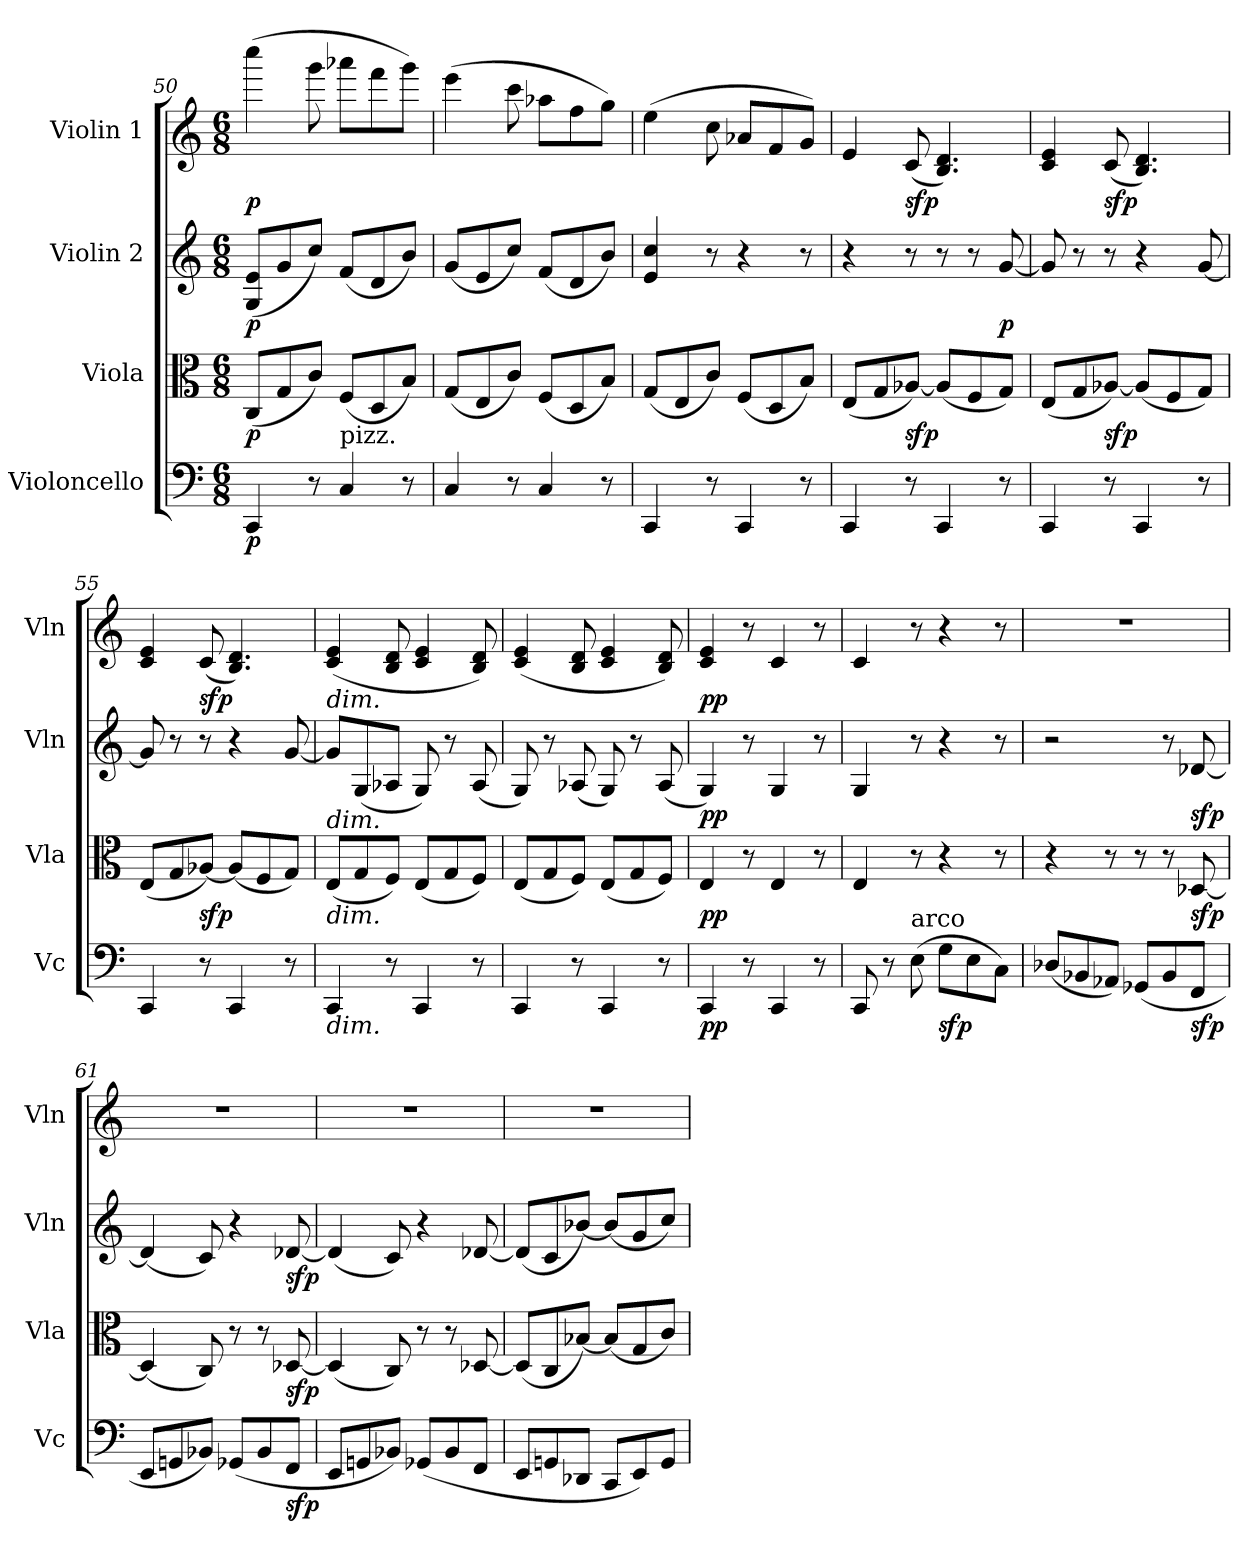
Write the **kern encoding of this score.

**kern	**dynam	**kern	**dynam	**kern	**dynam	**kern	**dynam
*part4	*part4	*part3	*part3	*part2	*part2	*part1	*part1
*staff4	*staff4	*staff3	*staff3	*staff2	*staff2	*staff1	*staff1
*I"Violoncello	*	*I"Viola	*	*I"Violin 2	*	*I"Violin 1	*
*I'Vc	*	*I'Vla	*	*I'Vln	*	*I'Vln	*
!!LO:LB:g=z
*clefF4	*	*clefC3	*	*clefG2	*	*clefG2	*
*k[]	*	*k[]	*	*k[]	*	*k[]	*
*M6/8	*	*M6/8	*	*M6/8	*	*M6/8	*
=50	=50	=50	=50	=50	=50	=50	=50
!	!LO:DY:b	!	!LO:DY:b	!	!LO:DY:b	!	!LO:DY:b
4CC/	p	(<8C/L	p	(8G/ 8e/L	p	(4cccc\	p
.	.	8G/	.	8g/	.	.	.
8r	.	8c/J)	.	8cc/J)	.	8ggg\	.
!LO:TX:a:t=pizz.	!	!	!	!	!	!	!
4C/	.	(8F/L	.	(8f/L	.	8aaa-X\L	.
.	.	8D/	.	8d/	.	8fff\	.
8r	.	8B/J)	.	8b/J)	.	8ggg\J)	.
=51	=51	=51	=51	=51	=51	=51	=51
4C/	.	(8G/L	.	(8g/L	.	(4eee\	.
.	.	8E/	.	8e/	.	.	.
8r	.	8c/J)	.	8cc/J)	.	8ccc\	.
4C/	.	(<8F/L	.	(8f/L	.	8aa-X\L	.
.	.	8D/	.	8d/	.	8ff\	.
8r	.	8B/J)	.	8b/J)	.	8gg\J)	.
!!LO:PB:g=z
=52	=52	=52	=52	=52	=52	=52	=52
4CC/	.	(8G/L	.	4e/ 4cc/	.	(4ee\	.
.	.	8E/	.	.	.	.	.
8r	.	8c/J)	.	8r	.	8cc\	.
4CC/	.	(<8F/L	.	4r	.	8a-X/L	.
.	.	8D/	.	.	.	8f/	.
8r	.	8B/J)	.	8r	.	8g/J)	.
=53	=53	=53	=53	=53	=53	=53	=53
4CC/	.	(<8E/L	.	4r	.	4e/	.
.	.	8G/	.	.	.	.	.
!	!	!	!LO:DY:b	!	!	!	!LO:DY:b
8r	.	[<8A-X/J)	sfp	8r	.	(8c/	sfp
4CC/	.	(<8A-/L]	.	8r	.	4.B/ 4.d/)	.
.	.	8F/	.	8r	.	.	.
!	!	!	!	!	!LO:DY:b	!	!
8r	.	8G/J)	.	[8g/	p	.	.
=54	=54	=54	=54	=54	=54	=54	=54
4CC/	.	(<8E/L	.	8g/]	.	4c/ 4e/	.
.	.	8G/	.	8r	.	.	.
!	!	!	!LO:DY:b	!	!	!	!LO:DY:b
8r	.	[<8A-X/J)	sfp	8r	.	(8c/	sfp
4CC/	.	(<8A-/L]	.	4r	.	4.B/ 4.d/)	.
.	.	8F/	.	.	.	.	.
8r	.	8G/J)	.	[8g/	.	.	.
=55	=55	=55	=55	=55	=55	=55	=55
4CC/	.	(<8E/L	.	8g/]	.	4c/ 4e/	.
.	.	8G/	.	8r	.	.	.
!	!	!	!LO:DY:b	!	!	!	!LO:DY:b
8r	.	[<8A-X/J)	sfp	8r	.	(8c/	sfp
4CC/	.	(<8A-/L]	.	4r	.	4.B/ 4.d/)	.
.	.	8F/	.	.	.	.	.
8r	.	8G/J)	.	[8g/	.	.	.
=56	=56	=56	=56	=56	=56	=56	=56
!	!	!	!	!	!	!LO:TX:b:i:t=dim.	!
!	!	!	!	!LO:TX:b:i:t=dim.	!	!	!
!	!	!LO:TX:b:i:t=dim.	!	!	!	!	!
!LO:TX:b:i:t=dim.	!	!	!	!	!	!	!
4CC/	.	(<8E/L	.	8g/L]	.	(4c/ 4e/	.
.	.	8G/	.	(8G/	.	.	.
8r	.	8F/J)	.	8A-X/J	.	8B/ 8d/	.
4CC/	.	(<8E/L	.	8G/)	.	4c/ 4e/	.
.	.	8G/	.	8r	.	.	.
8r	.	8F/J)	.	(8A-/	.	8B/ 8d/)	.
=57	=57	=57	=57	=57	=57	=57	=57
4CC/	.	(<8E/L	.	8G/)	.	(4c/ 4e/	.
.	.	8G/	.	8r	.	.	.
8r	.	8F/J)	.	(8A-X/	.	8B/ 8d/	.
4CC/	.	(<8E/L	.	8G/)	.	4c/ 4e/	.
.	.	8G/	.	8r	.	.	.
8r	.	8F/J)	.	(8A-/	.	8B/ 8d/)	.
=58	=58	=58	=58	=58	=58	=58	=58
!	!LO:DY:b	!	!LO:DY:b	!	!LO:DY:b	!	!LO:DY:b
4CC/	pp	4E/	pp	4G/)	pp	4c/ 4e/	pp
8r	.	8r	.	8r	.	8r	.
4CC/	.	4E/	.	4G/	.	4c/	.
8r	.	8r	.	8r	.	8r	.
=59	=59	=59	=59	=59	=59	=59	=59
8CC/	.	4E/	.	4G/	.	4c/	.
8r	.	.	.	.	.	.	.
!LO:TX:a:t=arco	!	!	!	!	!	!	!
(8E\	.	8r	.	8r	.	8r	.
!	!LO:DY:b	!	!	!	!	!	!
8G\L	sfp	4r	.	4r	.	4r	.
8E\	.	.	.	.	.	.	.
8C\J)	.	8r	.	8r	.	8r	.
!!LO:LB:g=z
=60	=60	=60	=60	=60	=60	=60	=60
(<8D-X/L	.	4r	.	2r	.	2.r	.
8BB-X/	.	.	.	.	.	.	.
8AA-X/J)	.	8r	.	.	.	.	.
(8GG-X/L	.	8r	.	.	.	.	.
8BB-/	.	8r	.	8r	.	.	.
!	!LO:DY:b	!	!LO:DY:b	!	!LO:DY:b	!	!
8FF/J	sfp	[<8D-X/	sfp	[<8d-X/	sfp	.	.
=61	=61	=61	=61	=61	=61	=61	=61
8EE/L	.	(<4D-/]	.	(4d-/]	.	2.r	.
8GGn/	.	.	.	.	.	.	.
8BB-X/J)	.	8C/)	.	8c/)	.	.	.
(<8GG-X/L	.	8r	.	4r	.	.	.
8BB-/	.	8r	.	.	.	.	.
!	!LO:DY:b	!	!LO:DY:b	!	!LO:DY:b	!	!
8FF/J	sfp	[<8D-X/	sfp	[<8d-X/	sfp	.	.
=62	=62	=62	=62	=62	=62	=62	=62
8EE/L	.	(<4D-/]	.	(4d-/]	.	2.r	.
8GGn/	.	.	.	.	.	.	.
8BB-X/J)	.	8C/)	.	8c/)	.	.	.
(<8GG-X/L	.	8r	.	4r	.	.	.
8BB-/	.	8r	.	.	.	.	.
8FF/J	.	[<8D-X/	.	[<8d-X/	.	.	.
=63	=63	=63	=63	=63	=63	=63	=63
8EE/L	.	(<8D-/L]	.	(8d-/L]	.	2.r	.
8GGn/	.	8C/	.	8c/	.	.	.
8DD-X/J	.	[<8B-X/J)	.	[<8b-X/J)	.	.	.
8CC/L	.	(<8B-/L]	.	(8b-/L]	.	.	.
8EE/)	.	8G/	.	8g/	.	.	.
8GG/J	.	8c/J)	.	8cc/J)	.	.	.
=	=	=	=	=	=	=	=
*-	*-	*-	*-	*-	*-	*-	*-
